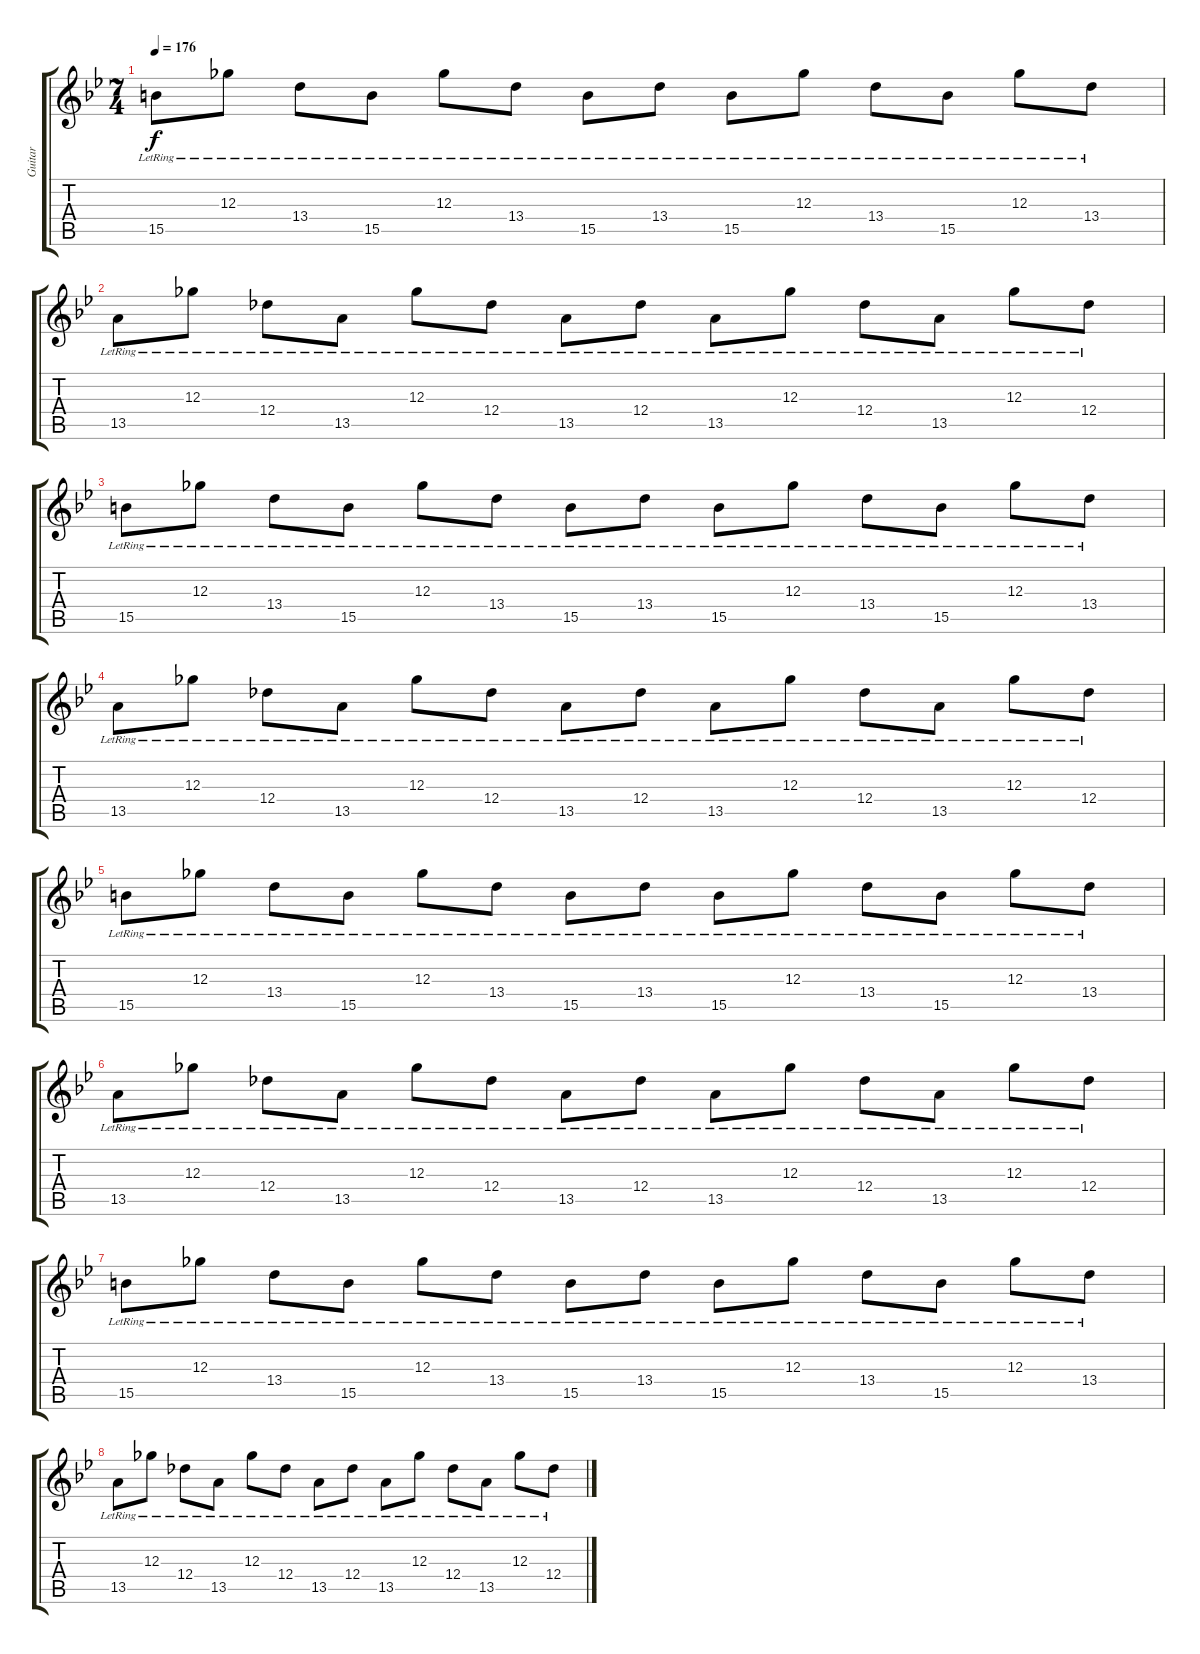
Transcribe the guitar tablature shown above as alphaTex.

\track ("Guitar" "Guitar") {instrument distortionguitar}
\staff {score tabs}
\tuning (Eb4 Bb3 Gb3 Db3 Ab2 Db2) {hide}
\ts (7 4)
\tempo 176
\clef g2
\ks bb
15.5{lr}.8{dy f} 12.3{lr}.8 13.4{lr}.8 15.5{lr}.8 12.3{lr}.8 13.4{lr}.8 15.5{lr}.8 13.4{lr}.8 15.5{lr}.8 12.3{lr}.8 13.4{lr}.8 15.5{lr}.8 12.3{lr}.8 13.4{lr}.8 |
13.5{lr}.8 12.3{lr}.8 12.4{lr}.8 13.5{lr}.8 12.3{lr}.8 12.4{lr}.8 13.5{lr}.8 12.4{lr}.8 13.5{lr}.8 12.3{lr}.8 12.4{lr}.8 13.5{lr}.8 12.3{lr}.8 12.4{lr}.8 |
15.5{lr}.8 12.3{lr}.8 13.4{lr}.8 15.5{lr}.8 12.3{lr}.8 13.4{lr}.8 15.5{lr}.8 13.4{lr}.8 15.5{lr}.8 12.3{lr}.8 13.4{lr}.8 15.5{lr}.8 12.3{lr}.8 13.4{lr}.8 |
13.5{lr}.8 12.3{lr}.8 12.4{lr}.8 13.5{lr}.8 12.3{lr}.8 12.4{lr}.8 13.5{lr}.8 12.4{lr}.8 13.5{lr}.8 12.3{lr}.8 12.4{lr}.8 13.5{lr}.8 12.3{lr}.8 12.4{lr}.8 |
15.5{lr}.8 12.3{lr}.8 13.4{lr}.8 15.5{lr}.8 12.3{lr}.8 13.4{lr}.8 15.5{lr}.8 13.4{lr}.8 15.5{lr}.8 12.3{lr}.8 13.4{lr}.8 15.5{lr}.8 12.3{lr}.8 13.4{lr}.8 |
13.5{lr}.8 12.3{lr}.8 12.4{lr}.8 13.5{lr}.8 12.3{lr}.8 12.4{lr}.8 13.5{lr}.8 12.4{lr}.8 13.5{lr}.8 12.3{lr}.8 12.4{lr}.8 13.5{lr}.8 12.3{lr}.8 12.4{lr}.8 |
15.5{lr}.8 12.3{lr}.8 13.4{lr}.8 15.5{lr}.8 12.3{lr}.8 13.4{lr}.8 15.5{lr}.8 13.4{lr}.8 15.5{lr}.8 12.3{lr}.8 13.4{lr}.8 15.5{lr}.8 12.3{lr}.8 13.4{lr}.8 |
13.5{lr}.8 12.3{lr}.8 12.4{lr}.8 13.5{lr}.8 12.3{lr}.8 12.4{lr}.8 13.5{lr}.8 12.4{lr}.8 13.5{lr}.8 12.3{lr}.8 12.4{lr}.8 13.5{lr}.8 12.3{lr}.8 12.4{lr}.8
